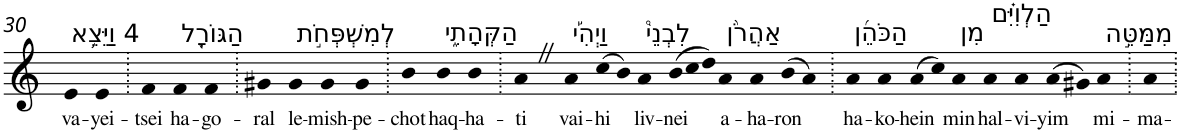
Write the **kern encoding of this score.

**kern	**text
*part1	*part1
*staff1	*staff1
*I"Piano	*
*I'Pno	*
!!LO:PB:g=z
*clefG2	*
*k[]	*
=30	=30
!LO:TX:a:t=4 וַיֵּצֵ֥א	!
!	!LO:LY:b
4e	va-
!	!LO:LY:b
4e	-yei-
=31.	=31.
!	!LO:LY:b
4f	-tsei
!LO:TX:a:t=הַגּוֹרָ֖ל	!
!	!LO:LY:b
4f	ha-
!	!LO:LY:b
4f	-go-
=32.	=32.
!	!LO:LY:b
4g#X	-ral
!LO:TX:a:t=לְמִשְׁפְּחֹ֣ת	!
!	!LO:LY:b
4g#	le-
!	!LO:LY:b
4g#	-mish-
!	!LO:LY:b
4g#	-pe-
=33.	=33.
!	!LO:LY:b
4b	-chot
!LO:TX:a:t=הַקְּהָתִ֑י	!
!	!LO:LY:b
4b	haq-
!	!LO:LY:b
4b	-ha-
=34.	=34.
!	!LO:LY:b
4aZ	-ti
!LO:TX:a:t=וַיְהִ֡י	!
!	!LO:LY:b
4a	vai-
!	!LO:LY:b
(>8cc	-hi
8b)	.
!LO:TX:a:t=לִבְנֵי֩	!
!	!LO:LY:b
4a	liv-
*Xtuplet	*
!	!LO:LY:b
(>12b	-nei
12cc	.
12dd)	.
!LO:TX:a:t=אַהֲרֹ֨ן	!
!	!LO:LY:b
4a	a-
!	!LO:LY:b
4a	-ha-
!	!LO:LY:b
(>8b	-ron
8a)	.
=35.	=35.
!LO:TX:a:t=הַכֹּהֵ֜ן	!
!	!LO:LY:b
4a	ha-
!	!LO:LY:b
4a	-ko-
!	!LO:LY:b
(>8a	-hein
8cc)	.
!LO:TX:a:t=מִן	!
!	!LO:LY:b
4a	min
!LO:TX:a:t=הַלְוִיִּ֗ם	!
!	!LO:LY:b
4a	hal-
!	!LO:LY:b
4a	-vi-
!	!LO:LY:b
(>8a	-yim
8g#X)	.
!LO:TX:a:t=מִמַּטֵּ֣ה	!
!	!LO:LY:b
4a	mi-
=36.	=36.
!	!LO:LY:b
4a	-ma-
=.	=.
*-	*-
